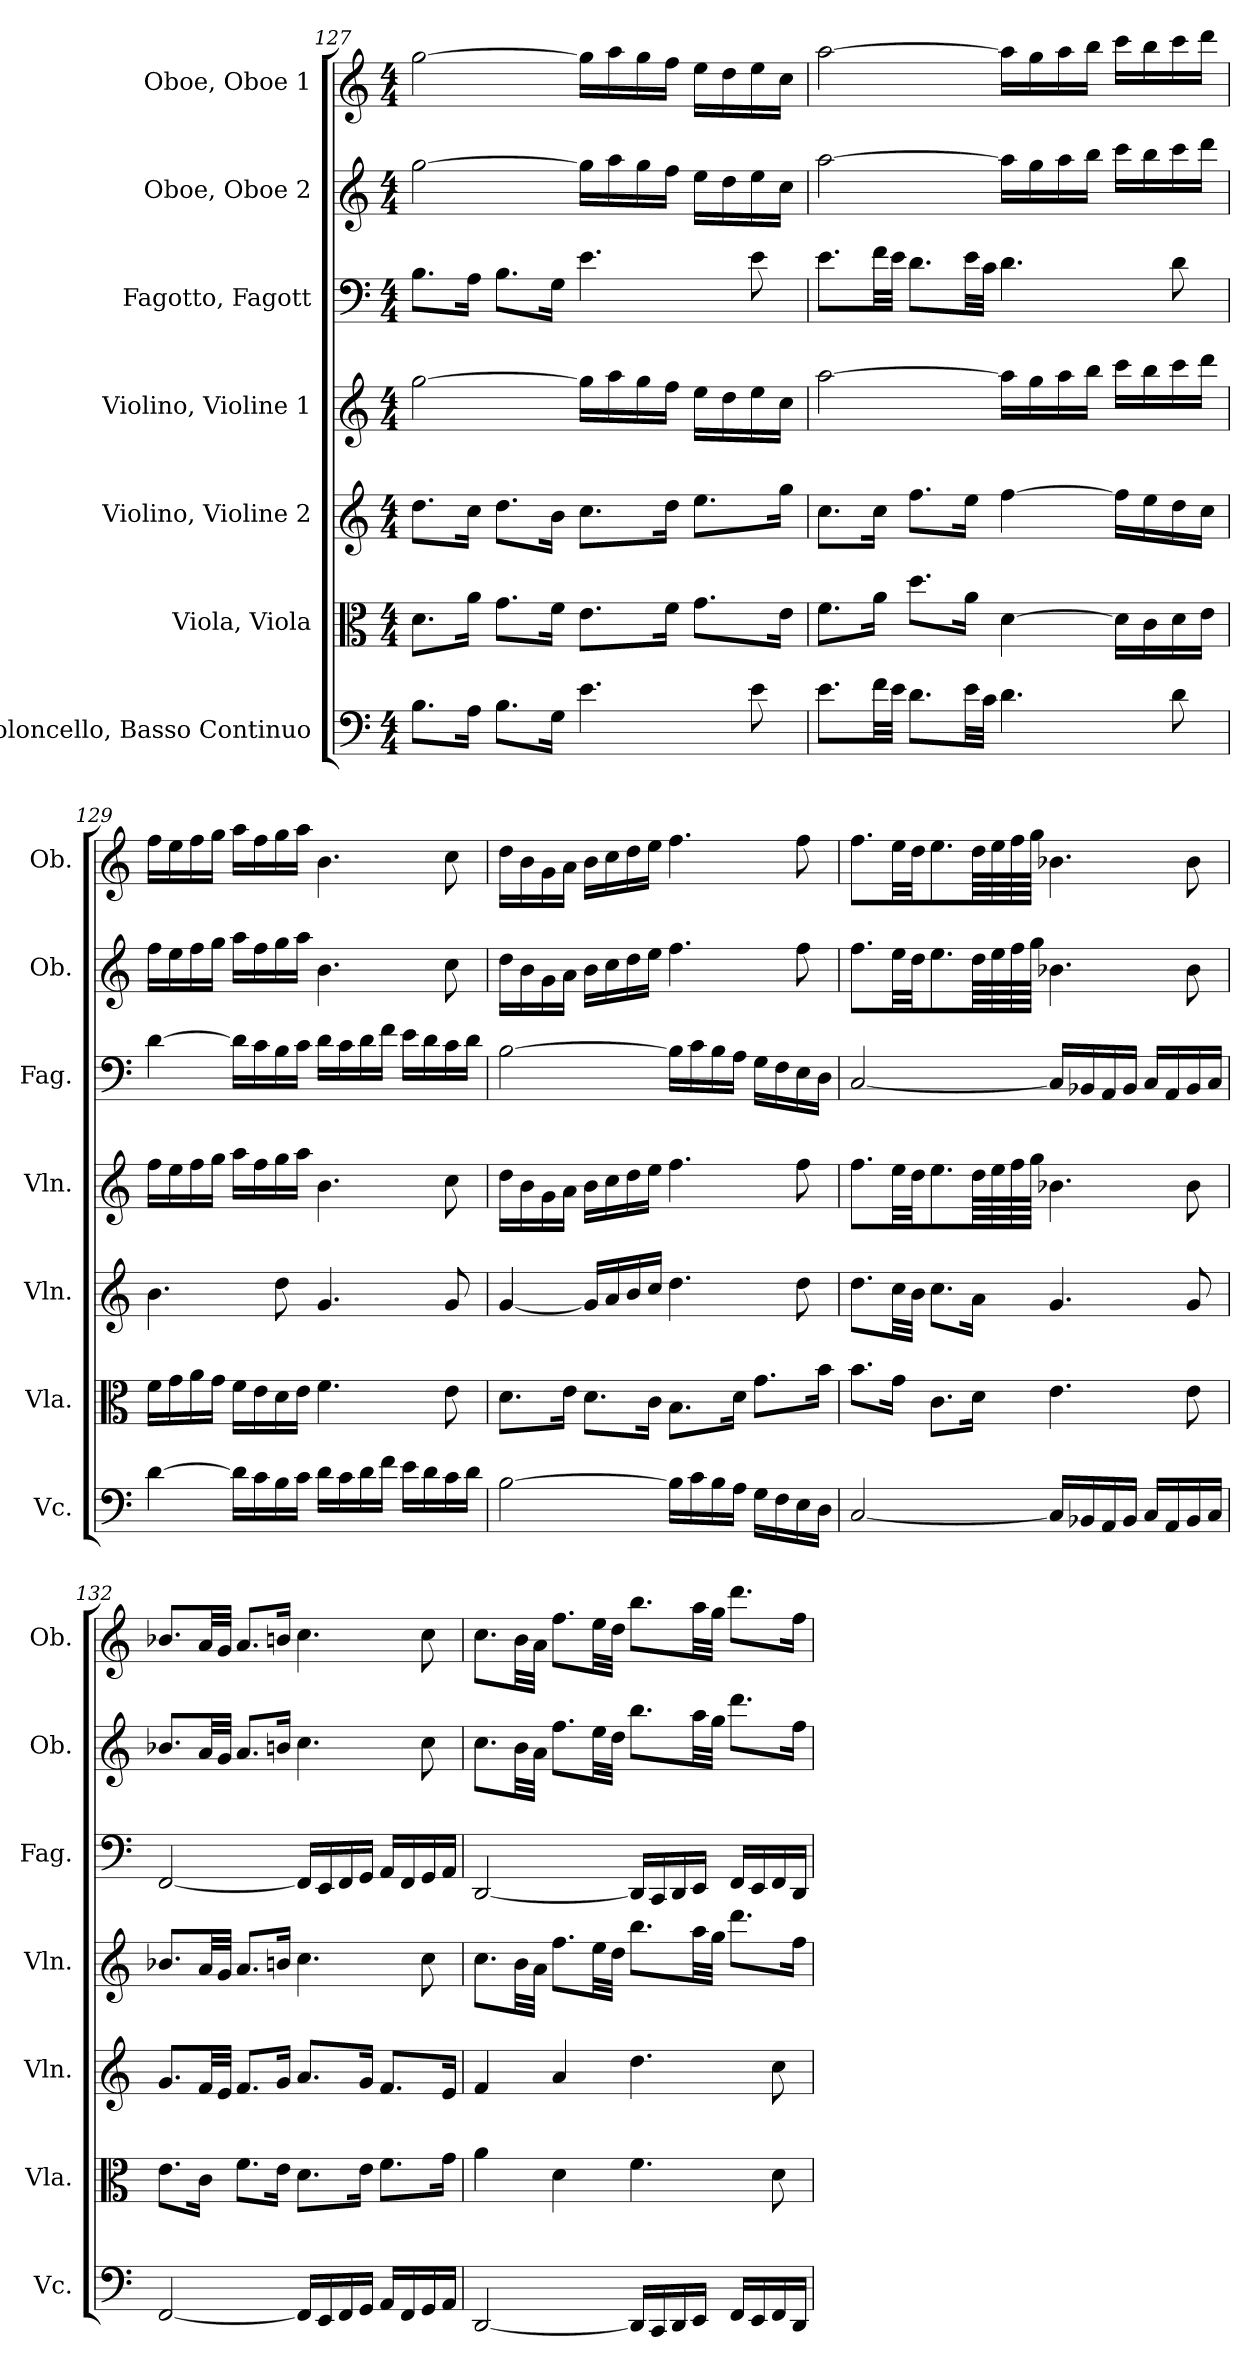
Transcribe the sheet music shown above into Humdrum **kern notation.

**kern	**kern	**kern	**kern	**kern	**kern	**kern
*part7	*part6	*part5	*part4	*part3	*part2	*part1
*staff7	*staff6	*staff5	*staff4	*staff3	*staff2	*staff1
*I"Violoncello, Basso Continuo	*I"Viola, Viola	*I"Violino, Violine 2	*I"Violino, Violine 1	*I"Fagotto, Fagott	*I"Oboe, Oboe 2	*I"Oboe, Oboe 1
*I'Vc.	*I'Vla.	*I'Vln.	*I'Vln.	*I'Fag.	*I'Ob.	*I'Ob.
*clefF4	*clefC3	*clefG2	*clefG2	*clefF4	*clefG2	*clefG2
*k[]	*k[]	*k[]	*k[]	*k[]	*k[]	*k[]
*M4/4	*M4/4	*M4/4	*M4/4	*M4/4	*M4/4	*M4/4
=127	=127	=127	=127	=127	=127	=127
8.B\L	8.d\L	8.dd\L	[2gg\	8.B\L	[2gg\	[2gg\
16A\Jk	16a\Jk	16cc\Jk	.	16A\Jk	.	.
8.B\L	8.g\L	8.dd\L	.	8.B\L	.	.
16G\Jk	16f\Jk	16b\Jk	.	16G\Jk	.	.
4.e\	8.e\L	8.cc\L	16gg\LL]	4.e\	16gg\LL]	16gg\LL]
.	.	.	16aa\	.	16aa\	16aa\
.	.	.	16gg\	.	16gg\	16gg\
.	16f\Jk	16dd\Jk	16ff\JJ	.	16ff\JJ	16ff\JJ
.	8.g\L	8.ee\L	16ee\LL	.	16ee\LL	16ee\LL
.	.	.	16dd\	.	16dd\	16dd\
8e\	.	.	16ee\	8e\	16ee\	16ee\
.	16e\Jk	16gg\Jk	16cc\JJ	.	16cc\JJ	16cc\JJ
!!LO:PB:g=z
=128	=128	=128	=128	=128	=128	=128
8.e\L	8.f\L	8.cc\L	[2aa\	8.e\L	[2aa\	[2aa\
32f\LL	16a\Jk	16cc\Jk	.	32f\LL	.	.
32e\JJJ	.	.	.	32e\JJJ	.	.
8.d\L	8.dd\L	8.ff\L	.	8.d\L	.	.
32e\LL	16a\Jk	16ee\Jk	.	32e\LL	.	.
32c\JJJ	.	.	.	32c\JJJ	.	.
4.d\	[4d\	[4ff\	16aa\LL]	4.d\	16aa\LL]	16aa\LL]
.	.	.	16gg\	.	16gg\	16gg\
.	.	.	16aa\	.	16aa\	16aa\
.	.	.	16bb\JJ	.	16bb\JJ	16bb\JJ
.	16d\LL]	16ff\LL]	16ccc\LL	.	16ccc\LL	16ccc\LL
.	16c\	16ee\	16bb\	.	16bb\	16bb\
8d\	16d\	16dd\	16ccc\	8d\	16ccc\	16ccc\
.	16e\JJ	16cc\JJ	16ddd\JJ	.	16ddd\JJ	16ddd\JJ
=129	=129	=129	=129	=129	=129	=129
[4d\	16f\LL	4.b\	16ff\LL	[4d\	16ff\LL	16ff\LL
.	16g\	.	16ee\	.	16ee\	16ee\
.	16a\	.	16ff\	.	16ff\	16ff\
.	16g\JJ	.	16gg\JJ	.	16gg\JJ	16gg\JJ
16d\LL]	16f\LL	.	16aa\LL	16d\LL]	16aa\LL	16aa\LL
16c\	16e\	.	16ff\	16c\	16ff\	16ff\
16B\	16d\	8dd\	16gg\	16B\	16gg\	16gg\
16c\JJ	16e\JJ	.	16aa\JJ	16c\JJ	16aa\JJ	16aa\JJ
16d\LL	4.f\	4.g/	4.b\	16d\LL	4.b\	4.b\
16c\	.	.	.	16c\	.	.
16d\	.	.	.	16d\	.	.
16f\JJ	.	.	.	16f\JJ	.	.
16e\LL	.	.	.	16e\LL	.	.
16d\	.	.	.	16d\	.	.
16c\	8e\	8g/	8cc\	16c\	8cc\	8cc\
16d\JJ	.	.	.	16d\JJ	.	.
!!LO:PB:g=z
=130	=130	=130	=130	=130	=130	=130
[2B\	8.d\L	[4g/	16dd\LL	[2B\	16dd\LL	16dd\LL
.	.	.	16b\	.	16b\	16b\
.	.	.	16g\	.	16g\	16g\
.	16e\Jk	.	16a\JJ	.	16a\JJ	16a\JJ
.	8.d\L	16g/LL]	16b\LL	.	16b\LL	16b\LL
.	.	16a/	16cc\	.	16cc\	16cc\
.	.	16b/	16dd\	.	16dd\	16dd\
.	16c\Jk	16cc/JJ	16ee\JJ	.	16ee\JJ	16ee\JJ
16B\LL]	8.B\L	4.dd\	4.ff\	16B\LL]	4.ff\	4.ff\
16c\	.	.	.	16c\	.	.
16B\	.	.	.	16B\	.	.
16A\JJ	16d\Jk	.	.	16A\JJ	.	.
16G\LL	8.g\L	.	.	16G\LL	.	.
16F\	.	.	.	16F\	.	.
16E\	.	8dd\	8ff\	16E\	8ff\	8ff\
16D\JJ	16b\Jk	.	.	16D\JJ	.	.
=131	=131	=131	=131	=131	=131	=131
[2C/	8.b\L	8.dd\L	8.ff\L	[2C/	8.ff\L	8.ff\L
.	16g\Jk	32cc\LL	32ee\LL	.	32ee\LL	32ee\LL
.	.	32b\JJJ	32dd\JJ	.	32dd\JJ	32dd\JJ
.	8.c\L	8.cc\L	8.ee\	.	8.ee\	8.ee\
.	16d\Jk	16a\Jk	64dd\LLL	.	64dd\LLL	64dd\LLL
.	.	.	64ee\	.	64ee\	64ee\
.	.	.	64ff\	.	64ff\	64ff\
.	.	.	64gg\JJJJ	.	64gg\JJJJ	64gg\JJJJ
16C/LL]	4.e\	4.g/	4.b-X\	16C/LL]	4.b-X\	4.b-X\
16BB-X/	.	.	.	16BB-X/	.	.
16AA/	.	.	.	16AA/	.	.
16BB-/JJ	.	.	.	16BB-/JJ	.	.
16C/LL	.	.	.	16C/LL	.	.
16AA/	.	.	.	16AA/	.	.
16BB-/	8e\	8g/	8b-\	16BB-/	8b-\	8b-\
16C/JJ	.	.	.	16C/JJ	.	.
!!LO:PB:g=z
=132	=132	=132	=132	=132	=132	=132
[2FF/	8.e\L	8.g/L	8.b-X/L	[2FF/	8.b-X/L	8.b-X/L
.	16c\Jk	32f/LL	32a/LL	.	32a/LL	32a/LL
.	.	32e/JJJ	32g/JJJ	.	32g/JJJ	32g/JJJ
.	8.f\L	8.f/L	8.a/L	.	8.a/L	8.a/L
.	16e\Jk	16g/Jk	16bn/Jk	.	16bn/Jk	16bn/Jk
16FF/LL]	8.d\L	8.a/L	4.cc\	16FF/LL]	4.cc\	4.cc\
16EE/	.	.	.	16EE/	.	.
16FF/	.	.	.	16FF/	.	.
16GG/JJ	16e\Jk	16g/Jk	.	16GG/JJ	.	.
16AA/LL	8.f\L	8.f/L	.	16AA/LL	.	.
16FF/	.	.	.	16FF/	.	.
16GG/	.	.	8cc\	16GG/	8cc\	8cc\
16AA/JJ	16g\Jk	16e/Jk	.	16AA/JJ	.	.
=133	=133	=133	=133	=133	=133	=133
[2DD/	4a\	4f/	8.cc\L	[2DD/	8.cc\L	8.cc\L
.	.	.	32b\LL	.	32b\LL	32b\LL
.	.	.	32a\JJJ	.	32a\JJJ	32a\JJJ
.	4d\	4a/	8.ff\L	.	8.ff\L	8.ff\L
.	.	.	32ee\LL	.	32ee\LL	32ee\LL
.	.	.	32dd\JJJ	.	32dd\JJJ	32dd\JJJ
16DD/LL]	4.f\	4.dd\	8.bb\L	16DD/LL]	8.bb\L	8.bb\L
16CC/	.	.	.	16CC/	.	.
16DD/	.	.	.	16DD/	.	.
16EE/JJ	.	.	32aa\LL	16EE/JJ	32aa\LL	32aa\LL
.	.	.	32gg\JJJ	.	32gg\JJJ	32gg\JJJ
16FF/LL	.	.	8.ddd\L	16FF/LL	8.ddd\L	8.ddd\L
16EE/	.	.	.	16EE/	.	.
16FF/	8d\	8cc\	.	16FF/	.	.
16DD/JJ	.	.	16ff\Jk	16DD/JJ	16ff\Jk	16ff\Jk
=	=	=	=	=	=	=
*-	*-	*-	*-	*-	*-	*-
